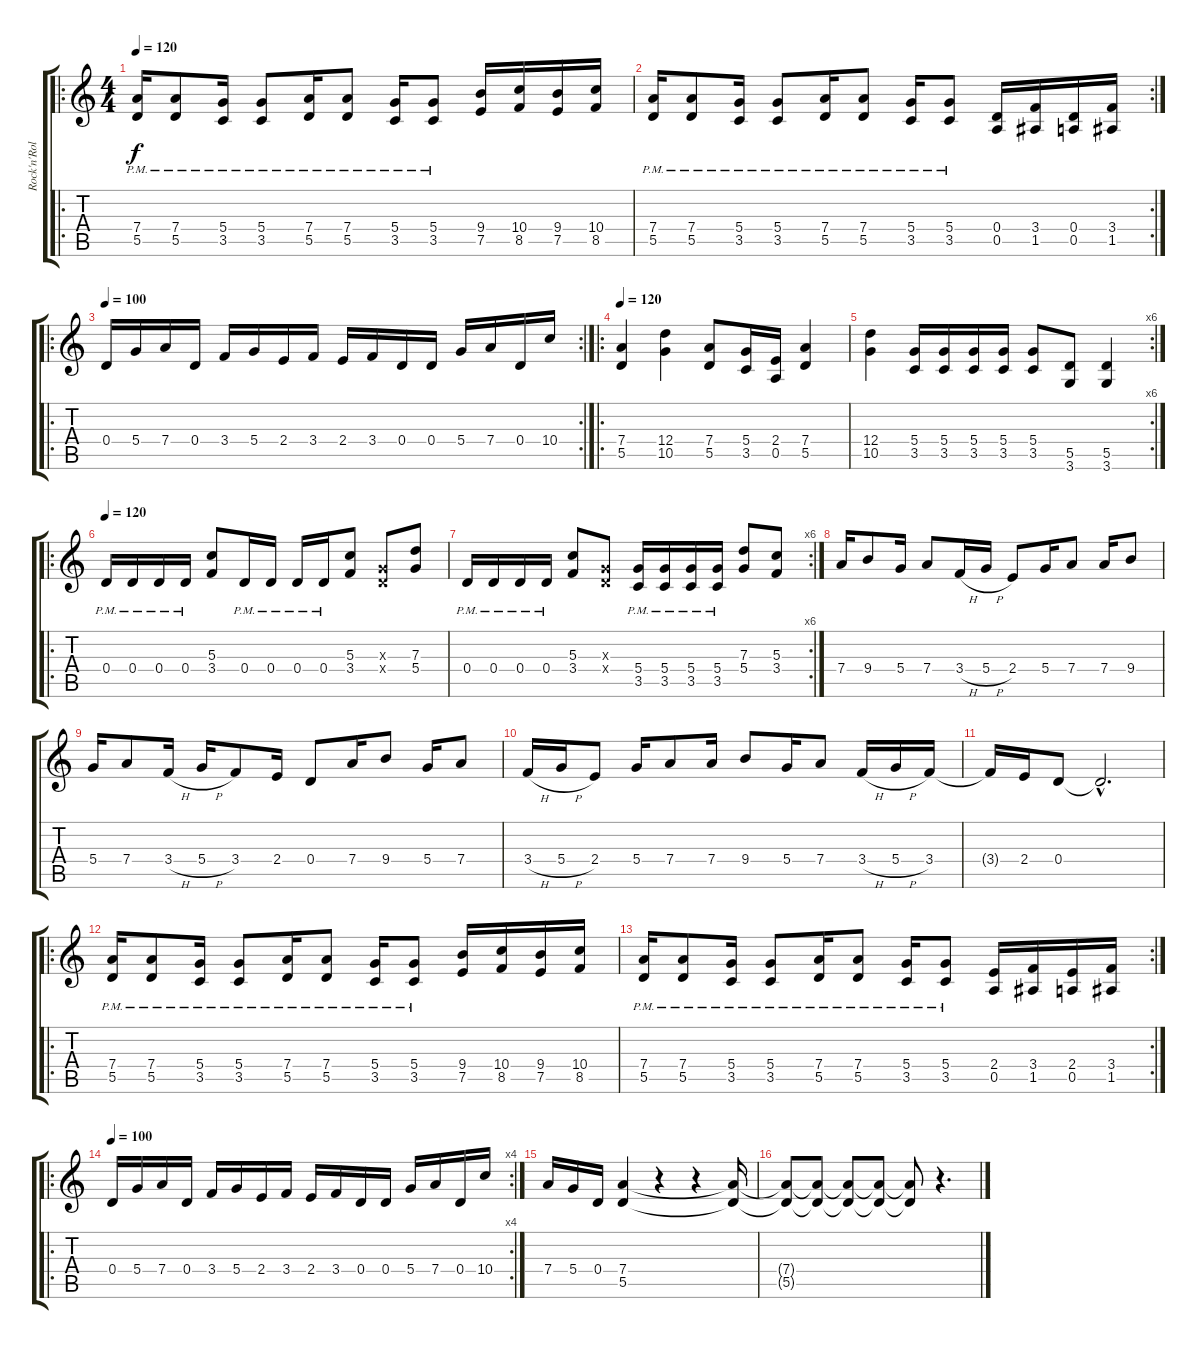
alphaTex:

\track ("Rock'n'Rolf" "Rock'n'Rol") {instrument distortionguitar}
\staff {score tabs}
\tuning (E4 B3 G3 D3 A2 E2) {hide}
\ro
\ts (4 4)
\tempo 120
\clef g2
\ks c
(7.4{pm} 5.5{pm}).16{dy f} (7.4{pm} 5.5{pm}).8 (5.4{pm} 3.5{pm}).16 (5.4{pm} 3.5{pm}).8 (7.4{pm} 5.5{pm}).16 (7.4{pm} 5.5{pm}).8 (5.4{pm} 3.5{pm}).16 (5.4{pm} 3.5{pm}).8 (9.4 7.5).16 (10.4 8.5).16 (9.4 7.5).16 (10.4 8.5).16 |
\rc 2
(7.4{pm} 5.5{pm}).16 (7.4{pm} 5.5{pm}).8 (5.4{pm} 3.5{pm}).16 (5.4{pm} 3.5{pm}).8 (7.4{pm} 5.5{pm}).16 (7.4{pm} 5.5{pm}).8 (5.4{pm} 3.5{pm}).16 (5.4{pm} 3.5{pm}).8 (0.4 0.5).16 (3.4 1.5).16 (0.4 0.5).16 (3.4 1.5).16 |
\ro
\rc 2
\tempo 100
0.4.16 5.4.16 7.4.16 0.4.16 3.4.16 5.4.16 2.4.16 3.4.16 2.4.16 3.4.16 0.4.16 0.4.16 5.4.16 7.4.16 0.4.16 10.4.16 |
\ro
\tempo 120
(7.4 5.5).4 (12.4 10.5).4 (7.4 5.5).8 (5.4 3.5).16 (2.4 0.5).16 (7.4 5.5).4 |
\rc 6
(12.4 10.5).4 (5.4 3.5).16 (5.4 3.5).16 (5.4 3.5).16 (5.4 3.5).16 (5.4 3.5).8 (5.5 3.6).8 (5.5 3.6).4 |
\ro
\tempo 120
0.4{pm}.16 0.4{pm}.16 0.4{pm}.16 0.4{pm}.16 (5.3 3.4).8 0.4{pm}.16 0.4{pm}.16 0.4{pm}.16 0.4{pm}.16 (5.3 3.4).8 (0.3{x} 0.4{x}).8 (7.3 5.4).8 |
\rc 6
0.4{pm}.16 0.4{pm}.16 0.4{pm}.16 0.4{pm}.16 (5.3 3.4).8 (0.3{x} 0.4{x}).8 (5.4{pm} 3.5).16 (5.4{pm} 3.5).16 (5.4{pm} 3.5).16 (5.4{pm} 3.5).16 (7.3 5.4).8 (5.3 3.4).8 |
7.4.16 9.4.8 5.4.16 7.4.8 3.4{h}.16 5.4{h}.16 2.4.8 5.4.16 7.4.8 7.4.16 9.4.8 |
5.4.16 7.4.8 3.4{h}.16 5.4{h}.16 3.4.8 2.4.16 0.4.8 7.4.16 9.4.8 5.4.16 7.4.8 |
3.4{h}.16 5.4{h}.16 2.4.8 5.4.16 7.4.8 7.4.16 9.4.8 5.4.16 7.4.8 3.4{h}.16 5.4{h}.16 3.4.16 |
3.4{t}.16 2.4.16 0.4.8 0.4{hac t}.2{d} |
\ro
(7.4{pm} 5.5{pm}).16 (7.4{pm} 5.5{pm}).8 (5.4{pm} 3.5{pm}).16 (5.4{pm} 3.5{pm}).8 (7.4{pm} 5.5{pm}).16 (7.4{pm} 5.5{pm}).8 (5.4{pm} 3.5{pm}).16 (5.4{pm} 3.5{pm}).8 (9.4 7.5).16 (10.4 8.5).16 (9.4 7.5).16 (10.4 8.5).16 |
\rc 2
(7.4{pm} 5.5{pm}).16 (7.4{pm} 5.5{pm}).8 (5.4{pm} 3.5{pm}).16 (5.4{pm} 3.5{pm}).8 (7.4{pm} 5.5{pm}).16 (7.4{pm} 5.5{pm}).8 (5.4{pm} 3.5{pm}).16 (5.4{pm} 3.5{pm}).8 (2.4 0.5).16 (3.4 1.5).16 (2.4 0.5).16 (3.4 1.5).16 |
\ro
\rc 4
\tempo 100
0.4.16 5.4.16 7.4.16 0.4.16 3.4.16 5.4.16 2.4.16 3.4.16 2.4.16 3.4.16 0.4.16 0.4.16 5.4.16 7.4.16 0.4.16 10.4.16 |
7.4.16 5.4.16 0.4.16 (7.4 5.5).4 r.4 r.4 (7.4{t} 5.5{t}).16 |
(7.4{t} 5.5{t}).8{volume 10} (7.4{t} 5.5{t}).8{volume 8} (7.4{t} 5.5{t}).8{volume 5} (7.4{t} 5.5{t}).8{volume 3} (7.4{t} 5.5{t}).8{volume 1} r.4{d}
